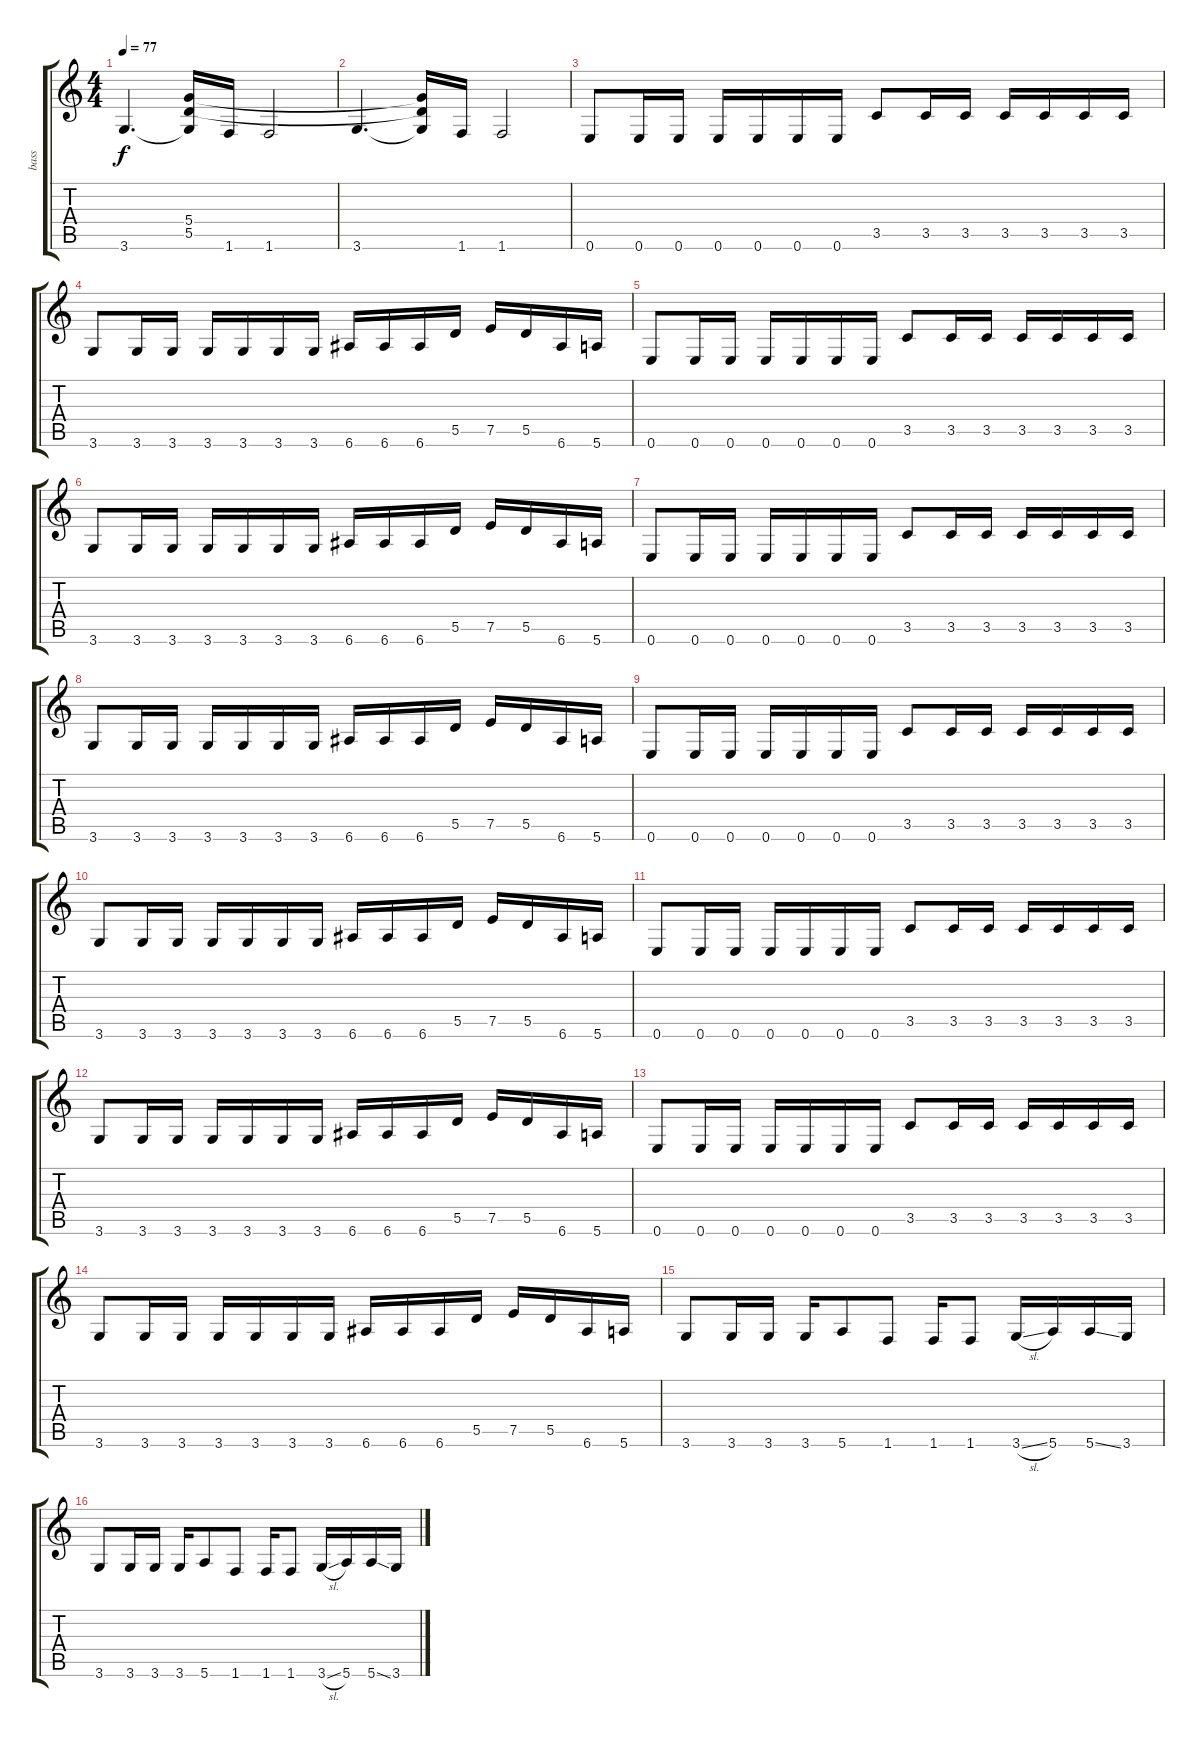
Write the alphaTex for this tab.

\track ("bass" "bass") {instrument electricbassfinger}
\staff {score tabs}
\tuning (E4 B3 G3 D3 A2 E2) {hide}
\ts (4 4)
\tempo 77
\clef g2
\ks c
3.6.4{d dy f} (5.4{t} 5.5{t} 3.6{t}).16 1.6.16 1.6.2 |
3.6.4{d} (5.4{t} 5.5{t} 3.6{t}).16 1.6.16 1.6.2 |
0.6.8 0.6.16 0.6.16 0.6.16 0.6.16 0.6.16 0.6.16 3.5.8 3.5.16 3.5.16 3.5.16 3.5.16 3.5.16 3.5.16 |
3.6.8 3.6.16 3.6.16 3.6.16 3.6.16 3.6.16 3.6.16 6.6.16 6.6.16 6.6.16 5.5.16 7.5.16 5.5.16 6.6.16 5.6.16 |
0.6.8 0.6.16 0.6.16 0.6.16 0.6.16 0.6.16 0.6.16 3.5.8 3.5.16 3.5.16 3.5.16 3.5.16 3.5.16 3.5.16 |
3.6.8 3.6.16 3.6.16 3.6.16 3.6.16 3.6.16 3.6.16 6.6.16 6.6.16 6.6.16 5.5.16 7.5.16 5.5.16 6.6.16 5.6.16 |
0.6.8 0.6.16 0.6.16 0.6.16 0.6.16 0.6.16 0.6.16 3.5.8 3.5.16 3.5.16 3.5.16 3.5.16 3.5.16 3.5.16 |
3.6.8 3.6.16 3.6.16 3.6.16 3.6.16 3.6.16 3.6.16 6.6.16 6.6.16 6.6.16 5.5.16 7.5.16 5.5.16 6.6.16 5.6.16 |
0.6.8 0.6.16 0.6.16 0.6.16 0.6.16 0.6.16 0.6.16 3.5.8 3.5.16 3.5.16 3.5.16 3.5.16 3.5.16 3.5.16 |
3.6.8 3.6.16 3.6.16 3.6.16 3.6.16 3.6.16 3.6.16 6.6.16 6.6.16 6.6.16 5.5.16 7.5.16 5.5.16 6.6.16 5.6.16 |
0.6.8 0.6.16 0.6.16 0.6.16 0.6.16 0.6.16 0.6.16 3.5.8 3.5.16 3.5.16 3.5.16 3.5.16 3.5.16 3.5.16 |
3.6.8 3.6.16 3.6.16 3.6.16 3.6.16 3.6.16 3.6.16 6.6.16 6.6.16 6.6.16 5.5.16 7.5.16 5.5.16 6.6.16 5.6.16 |
0.6.8 0.6.16 0.6.16 0.6.16 0.6.16 0.6.16 0.6.16 3.5.8 3.5.16 3.5.16 3.5.16 3.5.16 3.5.16 3.5.16 |
3.6.8 3.6.16 3.6.16 3.6.16 3.6.16 3.6.16 3.6.16 6.6.16 6.6.16 6.6.16 5.5.16 7.5.16 5.5.16 6.6.16 5.6.16 |
3.6.8 3.6.16 3.6.16 3.6.16 5.6.8 1.6.8 1.6.16 1.6.8 3.6{sl}.16 5.6.16 5.6{ss}.16 3.6.16 |
3.6.8 3.6.16 3.6.16 3.6.16 5.6.8 1.6.8 1.6.16 1.6.8 3.6{sl}.16 5.6.16 5.6{ss}.16 3.6.16
